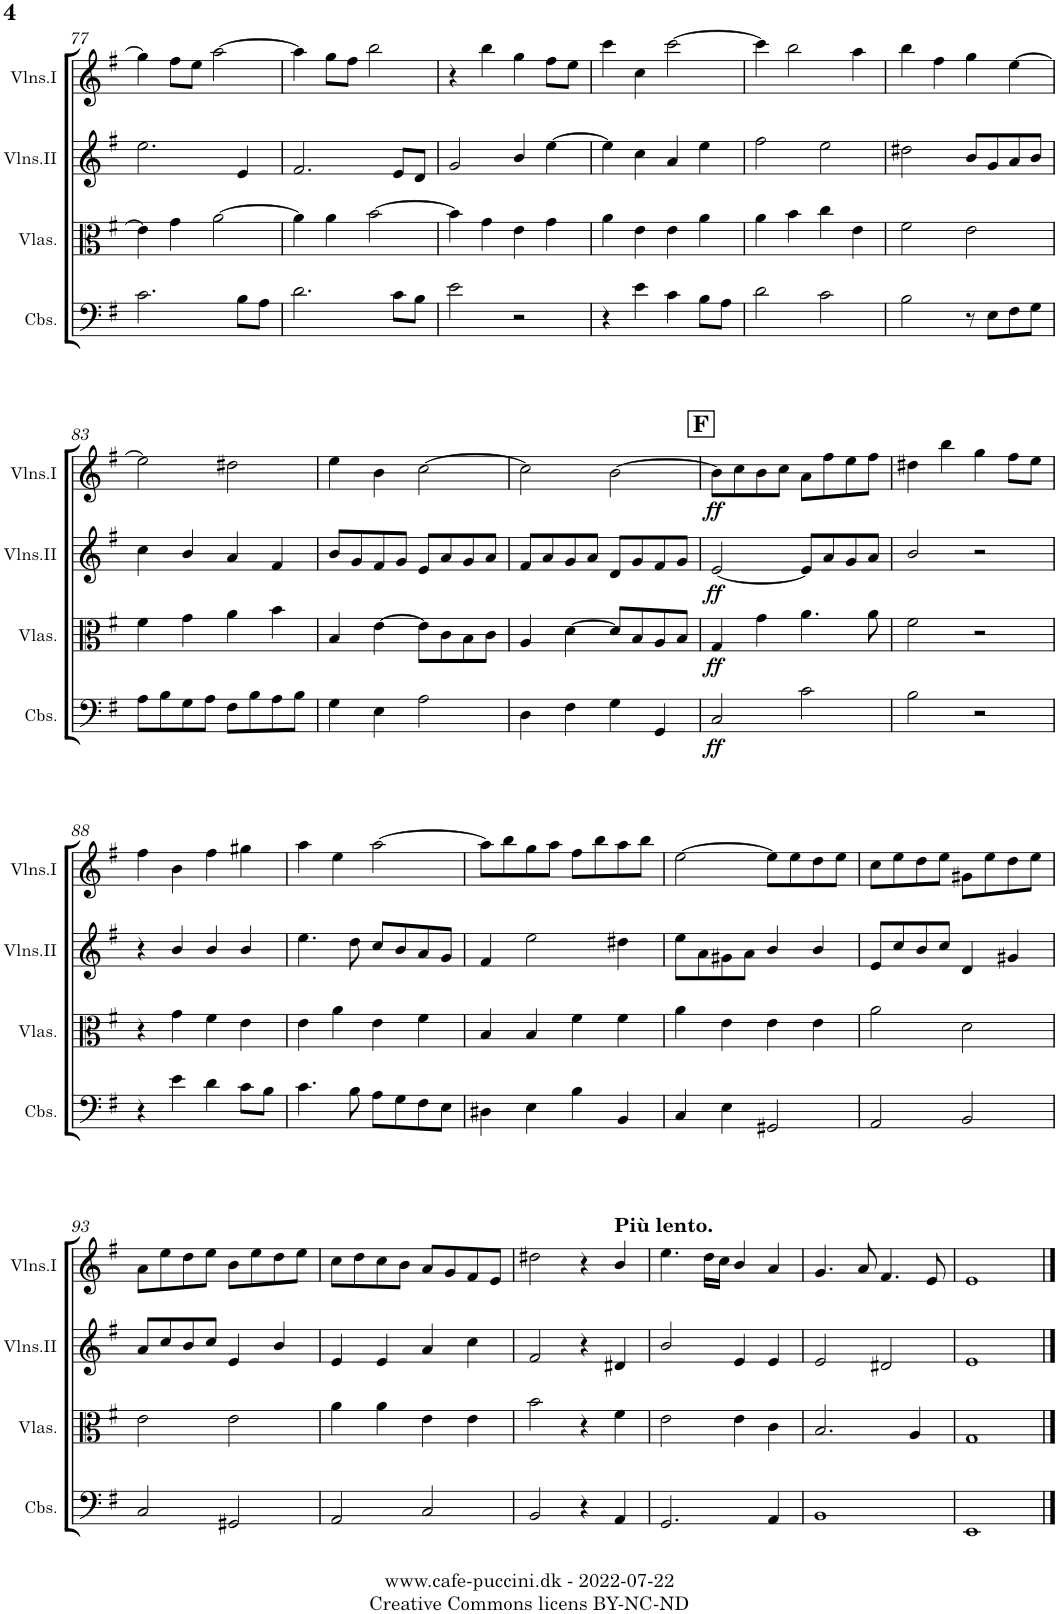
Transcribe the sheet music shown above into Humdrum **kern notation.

**kern	**dynam	**kern	**dynam	**kern	**dynam	**kern	**dynam
*part4	*part4	*part3	*part3	*part2	*part2	*part1	*part1
*staff4	*staff4	*staff3	*staff3	*staff2	*staff2	*staff1	*staff1
*I"Contrabasses	*	*I"Violas	*	*I"Violins II	*	*I"Violins I	*
*I'Cbs.	*	*I'Vlas.	*	*I'Vlns.II	*	*I'Vlns.I	*
!!LO:PB:g=z
*clefF4	*	*clefC3	*	*clefG2	*	*clefG2	*
*Trd7c12	*	*	*	*	*	*	*
*k[f#]	*	*k[f#]	*	*k[f#]	*	*k[f#]	*
*	*	*e:	*	*e:	*	*e:	*
*M4/4	*	*M4/4	*	*M4/4	*	*M4/4	*
*met(c)	*	*met(c)	*	*met(c)	*	*met(c)	*
=77	=77	=77	=77	=77	=77	=77	=77
2.c\	.	4e\]	.	2.ee\	.	4gg\]	.
.	.	4g\	.	.	.	8ff#\L	.
.	.	.	.	.	.	8ee\J	.
.	.	[2a\	.	.	.	[2aa\	.
8B\L	.	.	.	4e/	.	.	.
8A\J	.	.	.	.	.	.	.
=78	=78	=78	=78	=78	=78	=78	=78
2.d\	.	4a\]	.	2.f#/	.	4aa\]	.
.	.	4a\	.	.	.	8gg\L	.
.	.	.	.	.	.	8ff#\J	.
.	.	[2b\	.	.	.	2bb\	.
8c\L	.	.	.	8e/L	.	.	.
8B\J	.	.	.	8d/J	.	.	.
=79	=79	=79	=79	=79	=79	=79	=79
2e\	.	4b\]	.	2g/	.	4r	.
.	.	4g\	.	.	.	4bb\	.
2r	.	4e\	.	4b/	.	4gg\	.
.	.	4g\	.	[4ee\	.	8ff#\L	.
.	.	.	.	.	.	8ee\J	.
=80	=80	=80	=80	=80	=80	=80	=80
4r	.	4a\	.	4ee\]	.	4ccc\	.
4e\	.	4e\	.	4cc\	.	4cc\	.
4c\	.	4e\	.	4a/	.	[2ccc\	.
8B\L	.	4a\	.	4ee\	.	.	.
8A\J	.	.	.	.	.	.	.
=81	=81	=81	=81	=81	=81	=81	=81
2d\	.	4a\	.	2ff#\	.	4ccc\]	.
.	.	4b\	.	.	.	2bb\	.
2c\	.	4cc\	.	2ee\	.	.	.
.	.	4e\	.	.	.	4aa\	.
=82	=82	=82	=82	=82	=82	=82	=82
2B\	.	2f#\	.	2dd#X\	.	4bb\	.
.	.	.	.	.	.	4ff#\	.
8r	.	2e\	.	8b/L	.	4gg\	.
8E\L	.	.	.	8g/	.	.	.
8F#\	.	.	.	8a/	.	[4ee\	.
8G\J	.	.	.	8b/J	.	.	.
!!LO:LB:g=z
=83	=83	=83	=83	=83	=83	=83	=83
8A\L	.	4f#\	.	4cc\	.	2ee\]	.
8B\	.	.	.	.	.	.	.
8G\	.	4g\	.	4b/	.	.	.
8A\J	.	.	.	.	.	.	.
8F#\L	.	4a\	.	4a/	.	2dd#X\	.
8B\	.	.	.	.	.	.	.
8A\	.	4b\	.	4f#/	.	.	.
8B\J	.	.	.	.	.	.	.
=84	=84	=84	=84	=84	=84	=84	=84
4G\	.	4B/	.	8b/L	.	4ee\	.
.	.	.	.	8g/	.	.	.
4E\	.	[4e\	.	8f#/	.	4b\	.
.	.	.	.	8g/J	.	.	.
2A\	.	8e\L]	.	8e/L	.	[2cc\	.
.	.	8c\	.	8a/	.	.	.
.	.	8B\	.	8g/	.	.	.
.	.	8c\J	.	8a/J	.	.	.
=85	=85	=85	=85	=85	=85	=85	=85
4D\	.	4A/	.	8f#/L	.	2cc\]	.
.	.	.	.	8a/	.	.	.
4F#\	.	[4d\	.	8g/	.	.	.
.	.	.	.	8a/J	.	.	.
4G\	.	8d/L]	.	8d/L	.	[2b\	.
.	.	8B/	.	8g/	.	.	.
4GG/	.	8A/	.	8f#/	.	.	.
.	.	8B/J	.	8g/J	.	.	.
!!LO:REH:place=s1:a:B:cj:fs=14:t=F
=86	=86	=86	=86	=86	=86	=86	=86
!	!LO:DY:b	!	!LO:DY:b	!	!LO:DY:b	!	!LO:DY:b
2C/	ff	4G/	ff	[2e/	ff	8b\L]	ff
.	.	.	.	.	.	8cc\	.
.	.	4g\	.	.	.	8b\	.
.	.	.	.	.	.	8cc\J	.
2c\	.	4.a\	.	8e/L]	.	8a\L	.
.	.	.	.	8a/	.	8ff#\	.
.	.	.	.	8g/	.	8ee\	.
.	.	8a\	.	8a/J	.	8ff#\J	.
=87	=87	=87	=87	=87	=87	=87	=87
2B\	.	2f#\	.	2b/	.	4dd#X\	.
.	.	.	.	.	.	4bb\	.
2r	.	2r	.	2r	.	4gg\	.
.	.	.	.	.	.	8ff#\L	.
.	.	.	.	.	.	8ee\J	.
!!LO:LB:g=z
=88	=88	=88	=88	=88	=88	=88	=88
4r	.	4r	.	4r	.	4ff#\	.
4e\	.	4g\	.	4b/	.	4b\	.
4d\	.	4f#\	.	4b/	.	4ff#\	.
8c\L	.	4e\	.	4b/	.	4gg#X\	.
8B\J	.	.	.	.	.	.	.
=89	=89	=89	=89	=89	=89	=89	=89
4.c\	.	4e\	.	4.ee\	.	4aa\	.
.	.	4a\	.	.	.	4ee\	.
8B\	.	.	.	8dd\	.	.	.
8A\L	.	4e\	.	8cc/L	.	[2aa\	.
8G\	.	.	.	8b/	.	.	.
8F#\	.	4f#\	.	8a/	.	.	.
8E\J	.	.	.	8g/J	.	.	.
=90	=90	=90	=90	=90	=90	=90	=90
4D#X\	.	4B/	.	4f#/	.	8aa\L]	.
.	.	.	.	.	.	8bb\	.
4E\	.	4B/	.	2ee\	.	8gg\	.
.	.	.	.	.	.	8aa\J	.
4B\	.	4f#\	.	.	.	8ff#\L	.
.	.	.	.	.	.	8bb\	.
4BB/	.	4f#\	.	4dd#X\	.	8aa\	.
.	.	.	.	.	.	8bb\J	.
=91	=91	=91	=91	=91	=91	=91	=91
4C/	.	4a\	.	8ee\L	.	[2ee\	.
.	.	.	.	8a\	.	.	.
4E\	.	4e\	.	8g#X\	.	.	.
.	.	.	.	8a\J	.	.	.
2GG#X/	.	4e\	.	4b/	.	8ee\L]	.
.	.	.	.	.	.	8ee\	.
.	.	4e\	.	4b/	.	8dd\	.
.	.	.	.	.	.	8ee\J	.
=92	=92	=92	=92	=92	=92	=92	=92
2AA/	.	2a\	.	8e/L	.	8cc\L	.
.	.	.	.	8cc/	.	8ee\	.
.	.	.	.	8b/	.	8dd\	.
.	.	.	.	8cc/J	.	8ee\J	.
2BB/	.	2d\	.	4d/	.	8g#X\L	.
.	.	.	.	.	.	8ee\	.
.	.	.	.	4g#X/	.	8dd\	.
.	.	.	.	.	.	8ee\J	.
!!LO:LB:g=z
=93	=93	=93	=93	=93	=93	=93	=93
2C/	.	2e\	.	8a/L	.	8a\L	.
.	.	.	.	8cc/	.	8ee\	.
.	.	.	.	8b/	.	8dd\	.
.	.	.	.	8cc/J	.	8ee\J	.
2GG#X/	.	2e\	.	4e/	.	8b\L	.
.	.	.	.	.	.	8ee\	.
.	.	.	.	4b/	.	8dd\	.
.	.	.	.	.	.	8ee\J	.
=94	=94	=94	=94	=94	=94	=94	=94
2AA/	.	4a\	.	4e/	.	8cc\L	.
.	.	.	.	.	.	8dd\	.
.	.	4a\	.	4e/	.	8cc\	.
.	.	.	.	.	.	8b\J	.
2C/	.	4e\	.	4a/	.	8a/L	.
.	.	.	.	.	.	8g/	.
.	.	4e\	.	4cc\	.	8f#/	.
.	.	.	.	.	.	8e/J	.
=95	=95	=95	=95	=95	=95	=95	=95
2BB/	.	2b\	.	2f#/	.	2dd#X\	.
4r	.	4r	.	4r	.	4r	.
!	!	!	!	!	!	!LO:TX:a:B:t=Più lento.	!
4AA/	.	4f#\	.	4d#X/	.	4b/	.
=96	=96	=96	=96	=96	=96	=96	=96
2.GG/	.	2e\	.	2b/	.	4.ee\	.
.	.	.	.	.	.	16dd\LL	.
.	.	.	.	.	.	16cc\JJ	.
.	.	4e\	.	4e/	.	4b/	.
4AA/	.	4c\	.	4e/	.	4a/	.
=97	=97	=97	=97	=97	=97	=97	=97
1BB	.	2.B/	.	2e/	.	4.g/	.
.	.	.	.	.	.	8a/	.
.	.	.	.	2d#X/	.	4.f#/	.
.	.	4A/	.	.	.	.	.
.	.	.	.	.	.	8e/	.
=98	=98	=98	=98	=98	=98	=98	=98
1EE	.	1G	.	1e	.	1e	.
==	==	==	==	==	==	==	==
*-	*-	*-	*-	*-	*-	*-	*-
